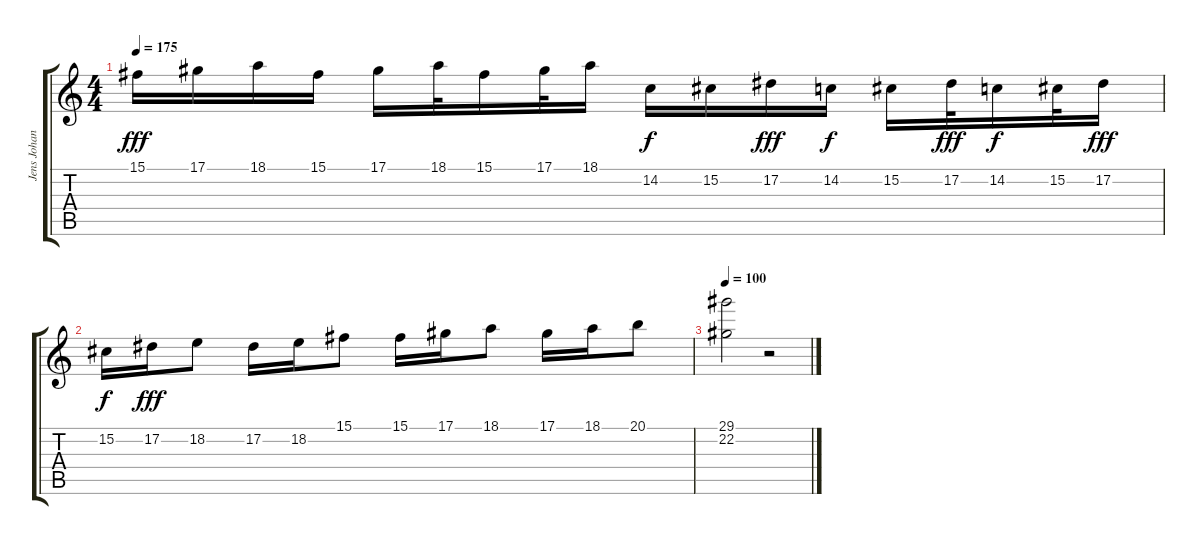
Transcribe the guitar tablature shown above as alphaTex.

\track ("Jens Johansson " "Jens Johan") {instrument harpsichord}
\staff {score tabs}
\tuning (Eb4 Bb3 Gb3 Db3 Ab2 Eb2) {hide}
\ts (4 4)
\tempo 175
\clef g2
\ks c
15.1.16{dy fff} 17.1.16 18.1.16 15.1.16 17.1.16 18.1.32 15.1.16 17.1.32 18.1.16 14.2.16{dy f} 15.2.16 17.2.16{dy fff} 14.2.16{dy f} 15.2.16 17.2.32{dy fff} 14.2.16{dy f} 15.2.32 17.2.16{dy fff} |
15.2.16{dy f} 17.2.16{dy fff} 18.2.8 17.2.16 18.2.16 15.1.8 15.1.16 17.1.16 18.1.8 17.1.16 18.1.16 20.1.8 |
\tempo 100
(29.1 22.2).2 r.2
